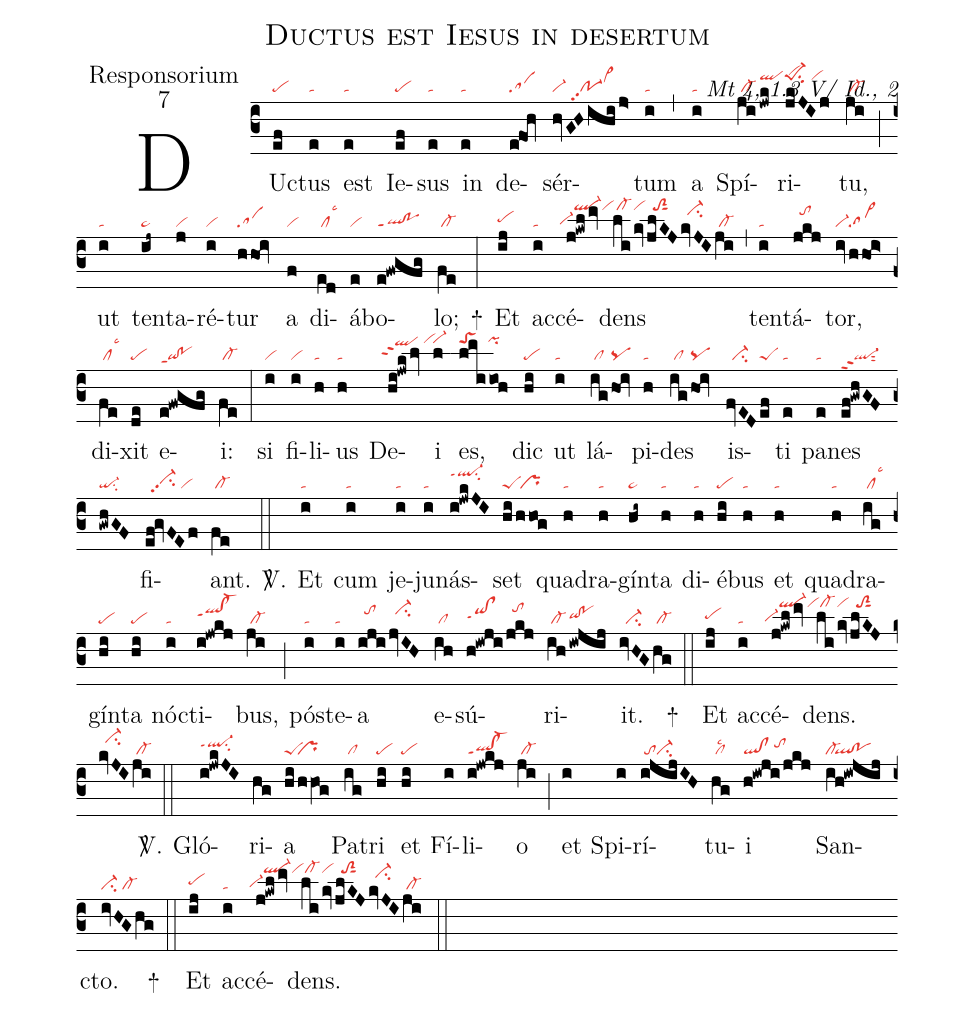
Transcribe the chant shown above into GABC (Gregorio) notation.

name:Ductus est Iesus in desertum;
office-part:Responsorium;
mode:7;
commentary:Mt 4, 1.3 V/ Id., 2;
nabc-lines:1;
%%
(c3)
DUc(ef|pe)tus(e|ta) est(e|ta) Ie(ef|pe)sus(e|ta) in(e|ta) de(efOh|sa)sér(hv|vi-|GHihi/j>|//po-1pp2vi>hj)tum(i|ta) (,)
a(i|ta) Spí(ji|/cl-|!jwk|qlhk/vihm)ri(jkJIj|pe-1hksu2/vihk)tu,(ji|/cl-) (;)
ut(i|ta) ten(ij~|pe~)ta(j|vi)ré(i|vi)tur(hhOi|sa) a(f|vi) di(ed|/cllsc3)á(e|vi)bo(e!fwgfg|ql!poppt1)lo;(fe|/cl-) +(:)
Et(ij|pehh) ac(i|ta)cé(j!kwl/mv|``vi-hgql-hmvihm)dens(li|/cl-hm|/kv|vihm|/jlKJ|//toS2hmsut1|kvJI|//ci-hk|ji|/cl-) (,)
ten(i|ta)tá(jkj|//tohk)tor,(iv|vi-|hho!i>|sa>) di(fe|/cllsc3)xit(de|pe) e(e!fwgfg|qi!poppt1)i:(fe|/cl-) (:)
si(i|vi) fi(i|vi)li(h|ta)us(h|ta) De(hi!jwk/lv|``qlhlppt2/vihm)i(l|vi-hm) es,(lmiioh|toShm///pihm) dic(hi|pe) ut(i|ta) lá(ig|/cl|/hOi|pq)pi(h|ta)des(ig|/cl|/hOi|pq) is(fvED|//ci-|ef|peS)ti(e|ta) pa(e|ta)nes(ef!gwhGF|ql-ppt2sut2|/gwhGF|qi-su2) fi(ef!gvFEf|//vi-hhpp2su2/vi)ant.(fe|/cl-) <sp>V/</sp>.(::)
Et(i|ta) cum(i|ta) je(i|ta)ju(i|ta)nás(i!jwkJI|ql-hkppt1su2)set(hi|peS|/hhog|/pr) qua(h|ta)dra(h|ta)gín(hi~|pe~)ta(h|ta) di(h|ta)é(hi|pe)bus(h|ta) et(h|ta) qua(h|ta)dra(ig|/cllsc3)gín(hi|pe)ta(hi|pe) nóc(i|ta)ti(i!jwkj|qlhi!cl-hippt1)bus,(ji|/cl-) (;)
póst(i|ta)e(i|ta)a(iji|//tohj|jvIH|//ci-hj) e(ih|/cl)sú(h!iwji|qihh!clhhppt1|/jkj|//tohk)ri(ih|/cl-|!iwjij|qihh!pohh)it.(ivHG|//ci-|hg|/cl-) +(::)
Et(ij|pehh) ac(i|ta)cé(j!kwl/mv|``vi-hgql-hmvihm)dens.(li|/cl-hm|/kv|vihm|/jlKJ|//toS2hmsut1|kvJI|//ci-hk|ji|/cl-) <sp>V/</sp>.(::)
Gló(i!jwkJI|ql-hippt1su2)ri(hg)a(hi/hhVO!g|peS``pr) Pa(ig|/cl)tri(hi|pe) et(hi|pe) Fí(i)li(i!jwkj|ql!cl-ppt1)o(ji|/cl-) (;)
et(i) Spi(i)rí(i!@jijIH|/toci-)tu(hg|/cllsc2)i(h!iwji/jkj|ql!cl/tohi) San(ih!iw!@jij|cl-``ql!po)cto.(ivHGhg|ci-/cl-) +(::)
Et(ij|pehh) ac(i|ta)cé(j!kwl/mv|``vi-hgql-hmvihm)dens.(li|/cl-hm|/kv|vihm|/jlKJ|//toS2hmsut1|kvJI|//ci-hk|ji|/cl-) (::)
